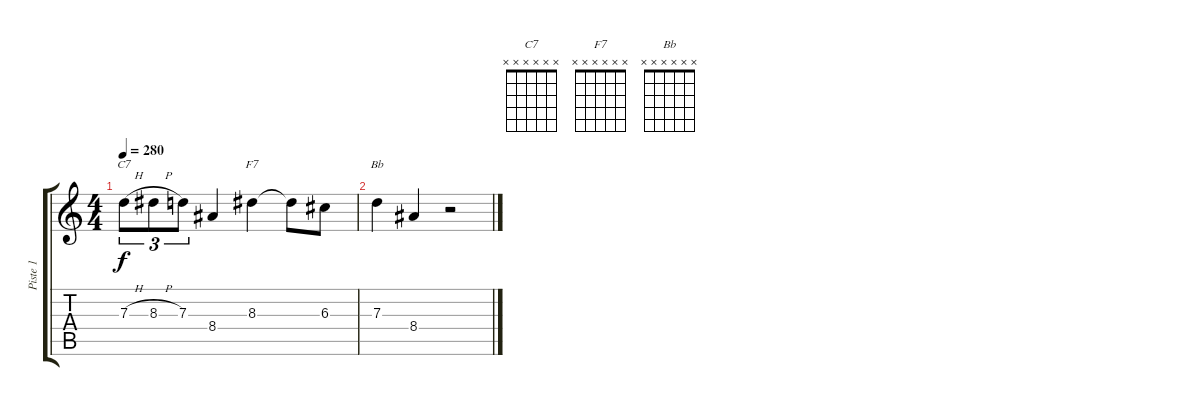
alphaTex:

\track ("Piste 1" "Piste 1") {instrument acousticguitarnylon}
\staff {score tabs}
\tuning (E4 B3 G3 D3 A2 E2) {hide}
\chord ("C7" x x x x x x) {firstfret 0}
\chord ("F7" x x x x x x) {firstfret 0}
\chord ("Bb" x x x x x x) {firstfret 0}
\ts (4 4)
\tempo 280
\clef g2
\ks c
7.3{h}.8{tu (3 2) ch "C7" dy f} 8.3{h}.8{tu (3 2)} 7.3.8{tu (3 2)} 8.4.4 8.3.4{ch "F7"} 8.3{t}.8 6.3.8 |
7.3.4{ch "Bb"} 8.4.4 r.2
